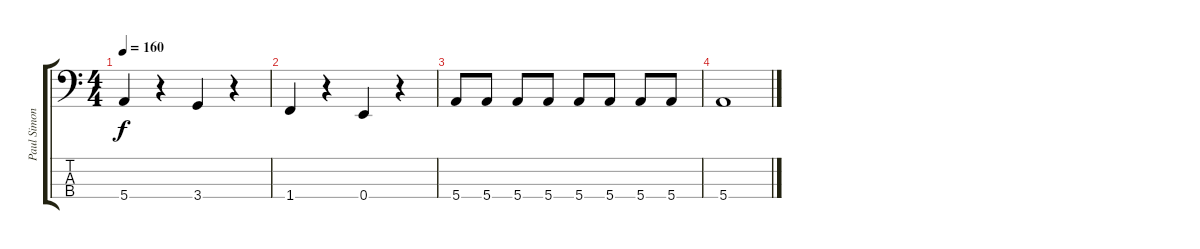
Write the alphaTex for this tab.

\track ("Paul Simonom" "Paul Simon") {instrument electricbassfinger}
\staff {score tabs}
\tuning (G2 D2 A1 E1) {hide}
\ts (4 4)
\tempo 160
\clef f4
\ks c
5.4.4{dy f} r.4 3.4.4 r.4 |
1.4.4 r.4 0.4.4 r.4 |
5.4.8 5.4.8 5.4.8 5.4.8 5.4.8 5.4.8 5.4.8 5.4.8 |
5.4.1
